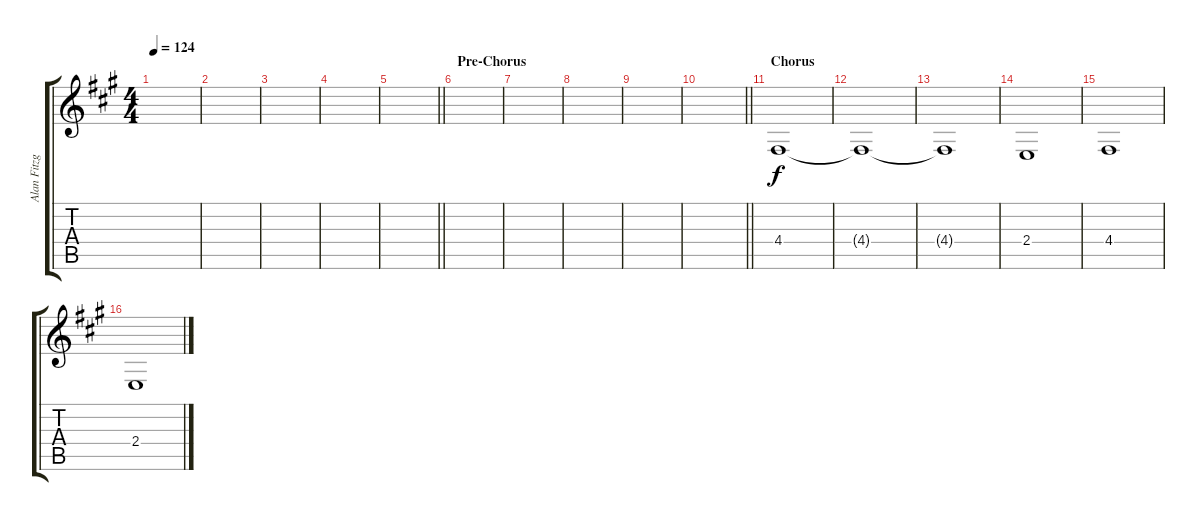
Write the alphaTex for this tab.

\track ("Alan Fitzgerald 1" "Alan Fitzg") {instrument stringensemble1}
\staff {score tabs}
\tuning (E4 B3 G3 D3 A2 E2) {hide}
\ts (4 4)
\tempo 124
\clef g2
\ks a
|
|
|
|
\barLineRight lightlight
|
\section ("" "Pre-Chorus")
|
|
|
|
\barLineRight lightlight
|
\section ("" "Chorus")
4.4.1{volume 11} |
4.4{t}.1 |
4.4{t}.1 |
2.4.1 |
4.4.1 |
2.4.1
